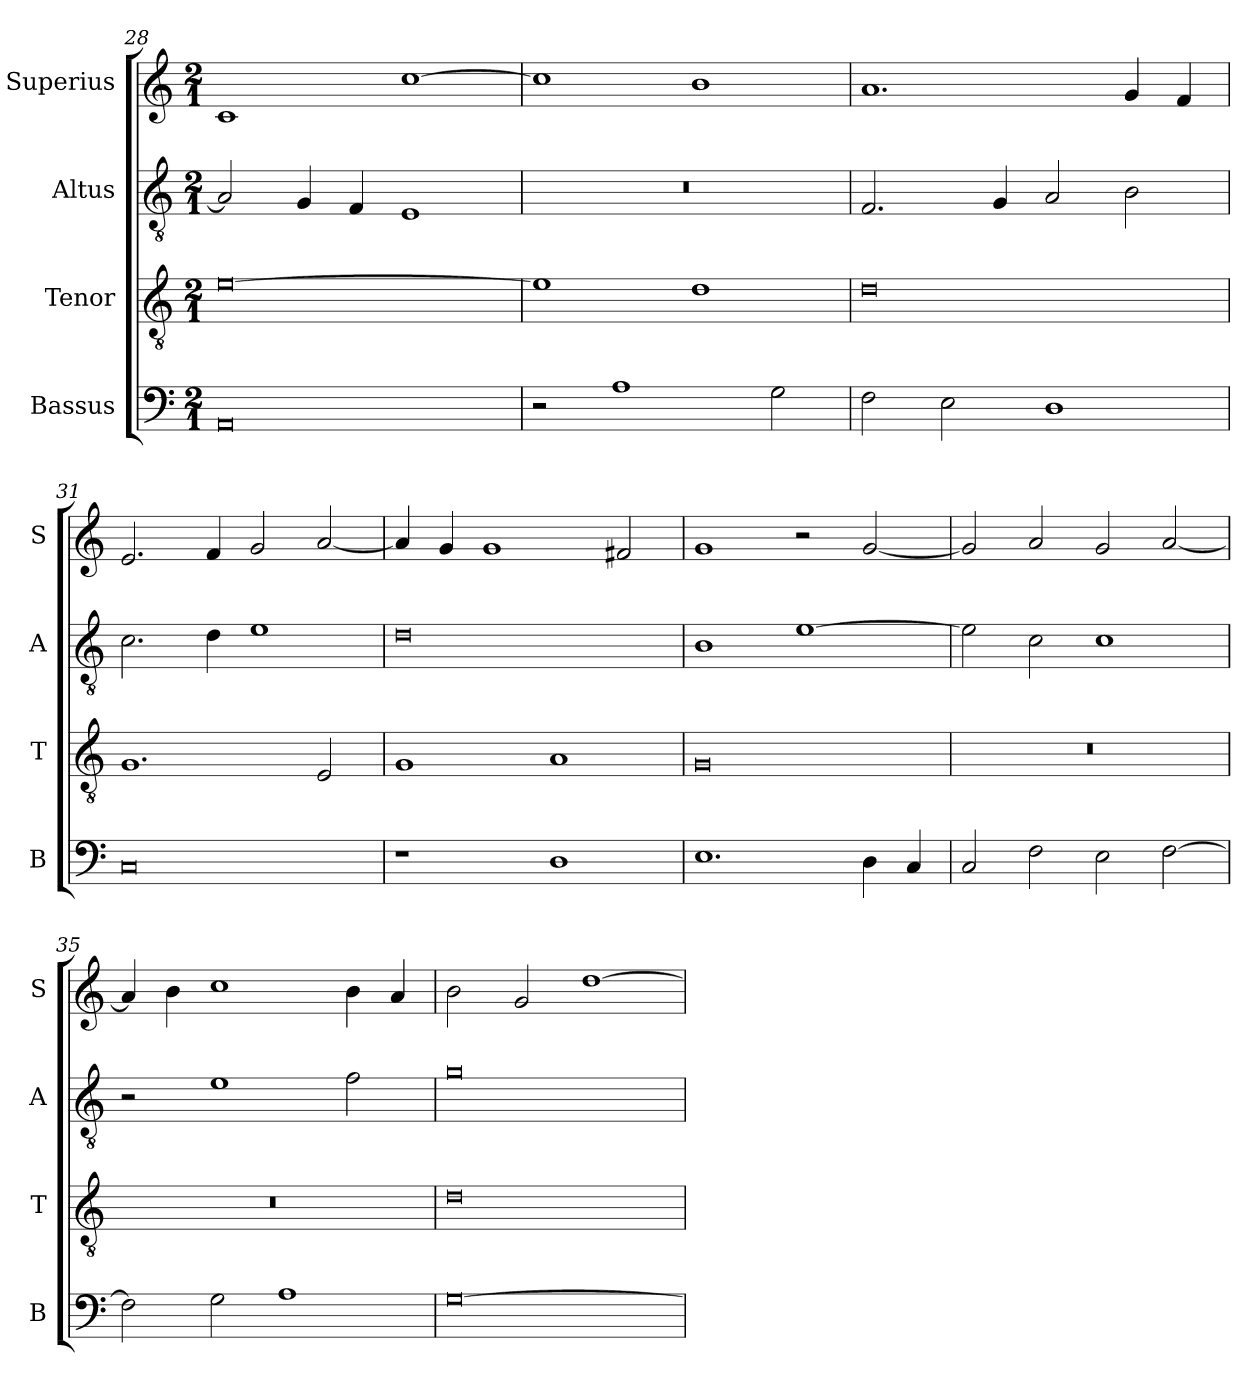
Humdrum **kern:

**kern	**kern	**kern	**kern
*part4	*part3	*part2	*part1
*staff4	*staff3	*staff2	*staff1
*I"Bassus	*I"Tenor	*I"Altus	*I"Superius
*I'B	*I'T	*I'A	*I'S
*clefF4	*clefGv2	*clefGv2	*clefG2
*k[]	*k[]	*k[]	*k[]
*M2/1	*M2/1	*M2/1	*M2/1
=28	=28	=28	=28
0AA	[0e	2A/]	1c
.	.	4G/	.
.	.	4F/	.
.	.	1E	[1cc
=29	=29	=29	=29
2r	1e]	0r	1cc]
1A	.	.	.
.	1d	.	1b
2G\	.	.	.
=30	=30	=30	=30
2F\	0d	2.F/	1.a
2E\	.	.	.
.	.	4G/	.
1D	.	2A/	.
.	.	2B\	4g/
.	.	.	4f/
=31	=31	=31	=31
0C	1.G	2.c\	2.e/
.	.	4d\	4f/
.	.	1e	2g/
.	2E/	.	[2a/
=32	=32	=32	=32
1r	1G	0d	4a/]
.	.	.	4g/
.	.	.	1g
1D	1A	.	.
.	.	.	2f#X/
=33	=33	=33	=33
1.E	0G	1B	1g
.	.	[1e	2r
4D\	.	.	[2g/
4C/	.	.	.
=34	=34	=34	=34
2C/	0r	2e\]	2g/]
2F\	.	2c\	2a/
2E\	.	1c	2g/
[2F\	.	.	[2a/
=35	=35	=35	=35
2F\]	0r	2r	4a/]
.	.	.	4b\
2G\	.	1e	1cc
1A	.	.	.
.	.	2f\	4b\
.	.	.	4a/
=36	=36	=36	=36
[0G	0d	0g	2b\
.	.	.	2g/
.	.	.	[1dd
=	=	=	=
*-	*-	*-	*-
